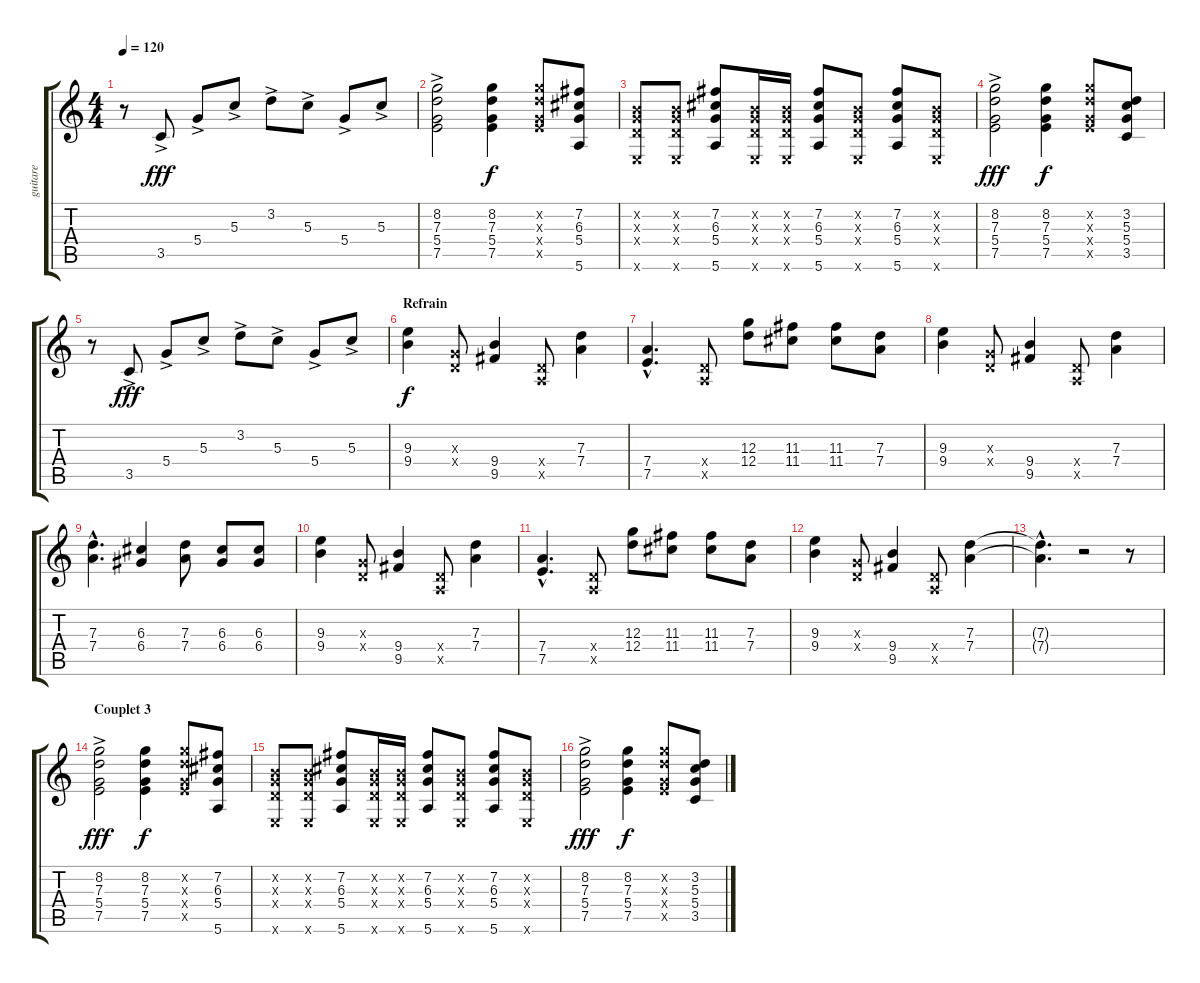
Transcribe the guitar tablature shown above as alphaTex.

\track ("guitare" "guitare") {instrument electricguitarjazz}
\staff {score tabs}
\tuning (E4 B3 G3 D3 A2 E2) {hide}
\ts (4 4)
\tempo 120
\clef g2
\ks c
r.8{dy f} 3.5{ac}.8{dy fff} 5.4{ac}.8 5.3{ac}.8 3.2{ac}.8 5.3{ac}.8 5.4{ac}.8 5.3{ac}.8 |
(8.2{ac} 7.3{ac} 5.4{ac} 7.5{ac}).2 (8.2 7.3 5.4 7.5).4{dy f} (8.2{x} 7.3{x} 5.4{x} 7.5{x}).8 (7.2 6.3 5.4 5.6).8 |
(0.2{x} 0.3{x} 0.4{x} 0.6{x}).8 (0.2{x} 0.3{x} 0.4{x} 0.6{x}).8 (7.2 6.3 5.4 5.6).8 (0.2{x} 0.3{x} 0.4{x} 0.6{x}).16 (0.2{x} 0.3{x} 0.4{x} 0.6{x}).16 (7.2 6.3 5.4 5.6).8 (0.2{x} 0.3{x} 0.4{x} 0.6{x}).8 (7.2 6.3 5.4 5.6).8 (0.2{x} 0.3{x} 0.4{x} 0.6{x}).8 |
(8.2{ac} 7.3{ac} 5.4{ac} 7.5{ac}).2{dy fff} (8.2 7.3 5.4 7.5).4{dy f} (8.2{x} 7.3{x} 5.4{x} 7.5{x}).8 (3.2 5.3 5.4 3.5).8 |
r.8 3.5{ac}.8{dy fff} 5.4{ac}.8 5.3{ac}.8 3.2{ac}.8 5.3{ac}.8 5.4{ac}.8 5.3{ac}.8 |
\section ("" "Refrain")
(9.3 9.4).4{dy f} (0.3{x} 0.4{x}).8 (9.4 9.5).4 (0.4{x} 0.5{x}).8 (7.3 7.4).4 |
(7.4{hac} 7.5{hac}).4{d} (0.4{x} 0.5{x}).8 (12.3 12.4).8 (11.3 11.4).8 (11.3 11.4).8 (7.3 7.4).8 |
(9.3 9.4).4 (0.3{x} 0.4{x}).8 (9.4 9.5).4 (0.4{x} 0.5{x}).8 (7.3 7.4).4 |
(7.3{hac} 7.4{hac}).4{d} (6.3 6.4).4 (7.3 7.4).8 (6.3 6.4).8 (6.3 6.4).8 |
(9.3 9.4).4 (0.3{x} 0.4{x}).8 (9.4 9.5).4 (0.4{x} 0.5{x}).8 (7.3 7.4).4 |
(7.4{hac} 7.5{hac}).4{d} (0.4{x} 0.5{x}).8 (12.3 12.4).8 (11.3 11.4).8 (11.3 11.4).8 (7.3 7.4).8 |
(9.3 9.4).4 (0.3{x} 0.4{x}).8 (9.4 9.5).4 (0.4{x} 0.5{x}).8 (7.3 7.4).4 |
(7.3{hac t} 7.4{hac t}).4{d} r.2 r.8 |
\section ("" "Couplet 3")
(8.2{ac} 7.3{ac} 5.4{ac} 7.5{ac}).2{dy fff} (8.2 7.3 5.4 7.5).4{dy f} (8.2{x} 7.3{x} 5.4{x} 7.5{x}).8 (7.2 6.3 5.4 5.6).8 |
(0.2{x} 0.3{x} 0.4{x} 0.6{x}).8 (0.2{x} 0.3{x} 0.4{x} 0.6{x}).8 (7.2 6.3 5.4 5.6).8 (0.2{x} 0.3{x} 0.4{x} 0.6{x}).16 (0.2{x} 0.3{x} 0.4{x} 0.6{x}).16 (7.2 6.3 5.4 5.6).8 (0.2{x} 0.3{x} 0.4{x} 0.6{x}).8 (7.2 6.3 5.4 5.6).8 (0.2{x} 0.3{x} 0.4{x} 0.6{x}).8 |
(8.2{ac} 7.3{ac} 5.4{ac} 7.5{ac}).2{dy fff} (8.2 7.3 5.4 7.5).4{dy f} (8.2{x} 7.3{x} 5.4{x} 7.5{x}).8 (3.2 5.3 5.4 3.5).8
